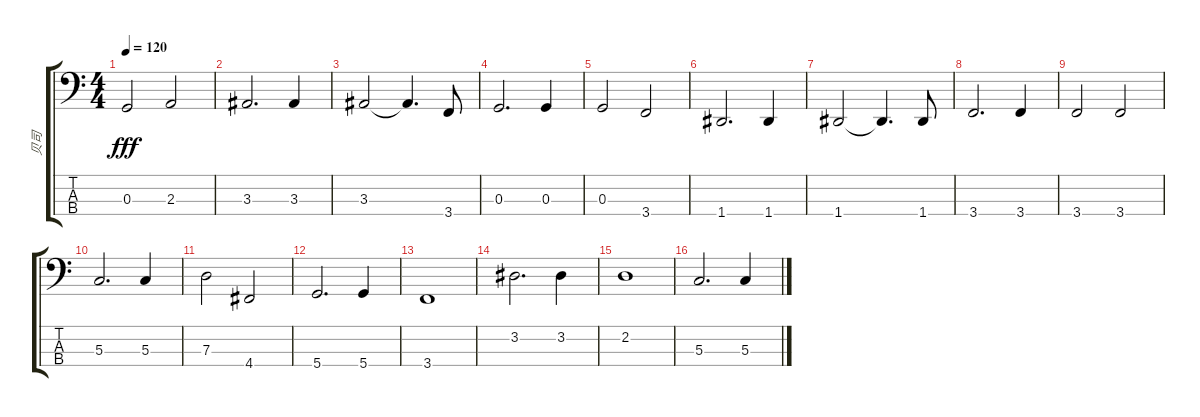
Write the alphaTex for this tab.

\track ("贝司" "贝司") {instrument electricbassfinger}
\staff {score tabs}
\tuning (F2 C2 G1 D1) {hide}
\ts (4 4)
\tempo 120
\clef f4
\ks c
0.3.2{dy fff} 2.3.2 |
3.3.2{d} 3.3.4 |
3.3.2 3.3{t}.4{d} 3.4.8 |
0.3.2{d txt " "} 0.3.4 |
0.3.2 3.4.2 |
1.4.2{d} 1.4.4 |
1.4.2 1.4{t}.4{d} 1.4.8 |
3.4.2{d} 3.4.4 |
3.4.2 3.4.2 |
5.3.2{d} 5.3.4 |
7.3.2 4.4.2 |
5.4.2{d} 5.4.4 |
3.4.1 |
3.2.2{d} 3.2.4 |
2.2.1 |
5.3.2{d} 5.3.4
